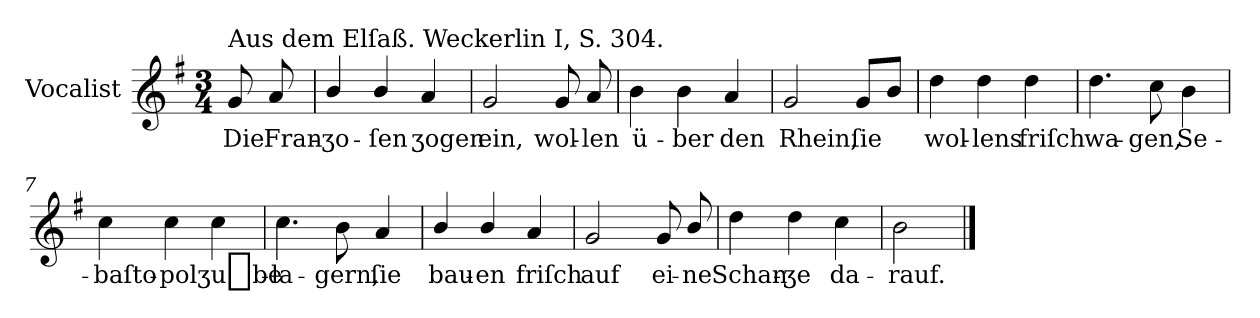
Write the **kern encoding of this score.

**kern	**text
*part1	*part1
*staff1	*staff1
*I"Vocalist	*
*k[f#]	*
*G:	*
*M3/4	*
=	=
!LO:TX:a:t=Aus dem Elſaß. Weckerlin I, S. 304.	!
8g	Die
8a	Fran-
=1	=1
4b/	-ʒo-
4b/	-ſen
4a	ʒogen
=2	=2
2g	ein,
8g	wol-
8a	-len
=3	=3
4b	ü-
4b	-ber
4a	den
=4	=4
2g	Rhein,
8gL	ſie
8bJ	.
=5	=5
4dd	wol-
4dd	-lens
4dd	friſch
=6	=6
4.dd	wa-
8cc	-gen,
4b	Se-
=7	=7
4cc	-baſto-
4cc	-pol
4cc	ʒu_be-
=8	=8
4.cc	-la-
8b	-gern,
4a	ſie
=9	=9
4b/	bau-
4b/	-en
4a	friſch
=10	=10
2g	auf
8g	ei-
8b/	-ne
=11	=11
4dd	Schan-
4dd	-ʒe
4cc	da-
=12	=12
2b	-rauf.
==	==
*-	*-
